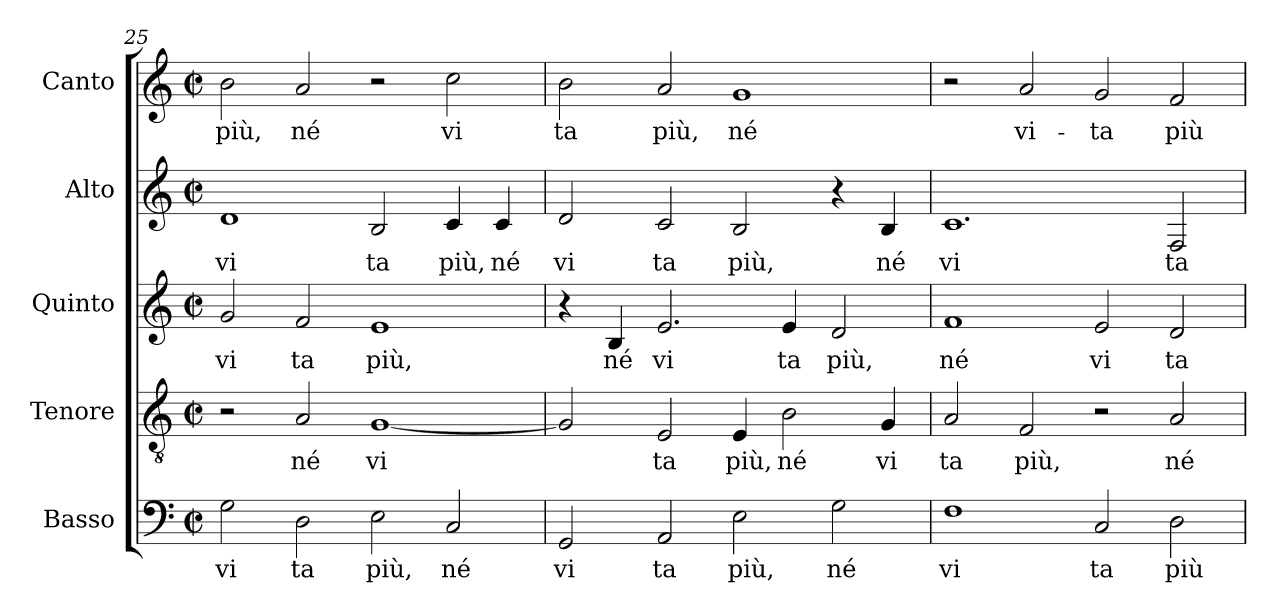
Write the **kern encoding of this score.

**kern	**text	**kern	**text	**kern	**text	**kern	**text	**kern	**text
*part5	*part5	*part4	*part4	*part3	*part3	*part2	*part2	*part1	*part1
*staff5	*staff5	*staff4	*staff4	*staff3	*staff3	*staff2	*staff2	*staff1	*staff1
*I"Basso	*	*I"Tenore	*	*I"Quinto	*	*I"Alto	*	*I"Canto	*
*clefF4	*	*clefGv2	*	*clefG2	*	*clefG2	*	*clefG2	*
*M2/2	*	*M2/2	*	*M2/2	*	*M2/2	*	*M2/2	*
*met(c|)	*	*met(c|)	*	*met(c|)	*	*met(c|)	*	*met(c|)	*
=25	=25	=25	=25	=25	=25	=25	=25	=25	=25
!	!LO:LY:b:cj	!	!	!	!LO:LY:b:cj	!	!LO:LY:b:cj	!	!LO:LY:b:cj
2G\	vi	2r	.	2g/	vi	1d	vi	2b\	più,
!	!LO:LY:b:cj	!	!LO:LY:b:cj	!	!LO:LY:b:cj	!	!	!	!LO:LY:b:cj
2D\	ta	2A/	né	2f/	ta	.	.	2a/	né
!	!LO:LY:b:cj	!	!LO:LY:b:cj	!	!LO:LY:b:cj	!	!LO:LY:b:cj	!	!
2E\	più,	[<1G	vi	1e	più,	2B/	ta	2r	.
!	!LO:LY:b:cj	!	!	!	!	!	!LO:LY:b:cj	!	!LO:LY:b:cj
2C/	né	.	.	.	.	4c/	più,	2cc\	vi
!	!	!	!	!	!	!	!LO:LY:b:cj	!	!
.	.	.	.	.	.	4c/	né	.	.
=26	=26	=26	=26	=26	=26	=26	=26	=26	=26
!	!LO:LY:b:cj	!	!	!	!	!	!LO:LY:b:cj	!	!LO:LY:b:cj
2GG/	vi	2G/]	.	4r	.	2d/	vi	2b\	ta
!	!	!	!	!	!LO:LY:b:cj	!	!	!	!
.	.	.	.	4B/	né	.	.	.	.
!	!LO:LY:b:cj	!	!LO:LY:b:cj	!	!LO:LY:b:cj	!	!LO:LY:b:cj	!	!LO:LY:b:cj
2AA/	ta	2E/	ta	2.e/	vi	2c/	ta	2a/	più,
!	!LO:LY:b:cj	!	!LO:LY:b:cj	!	!	!	!LO:LY:b:cj	!	!LO:LY:b:cj
2E\	più,	4E/	più,	.	.	2B/	più,	1g	né
!	!	!	!LO:LY:b:cj	!	!LO:LY:b:cj	!	!	!	!
.	.	2B\	né	4e/	ta	.	.	.	.
!	!LO:LY:b:cj	!	!	!	!LO:LY:b:cj	!	!	!	!
2G\	né	.	.	2d/	più,	4r	.	.	.
!	!	!	!LO:LY:b:cj	!	!	!	!LO:LY:b:cj	!	!
.	.	4G/	vi	.	.	4B/	né	.	.
!!LO:LB:g=z
=27	=27	=27	=27	=27	=27	=27	=27	=27	=27
!	!LO:LY:b:cj	!	!LO:LY:b:cj	!	!LO:LY:b:cj	!	!LO:LY:b:cj	!	!
1F	vi	2A/	ta	1f	né	1.c	vi	2r	.
!	!	!	!LO:LY:b:cj	!	!	!	!	!	!LO:LY:b:cj
.	.	2F/	più,	.	.	.	.	2a/	vi-
!	!LO:LY:b:cj	!	!	!	!LO:LY:b:cj	!	!	!	!LO:LY:b:cj
2C/	ta	2r	.	2e/	vi	.	.	2g/	-ta
!	!LO:LY:b:cj	!	!LO:LY:b:cj	!	!LO:LY:b:cj	!	!LO:LY:b:cj	!	!LO:LY:b:cj
2D\	più	2A/	né	2d/	ta	2F/	ta	2f/	più
=	=	=	=	=	=	=	=	=	=
*-	*-	*-	*-	*-	*-	*-	*-	*-	*-
